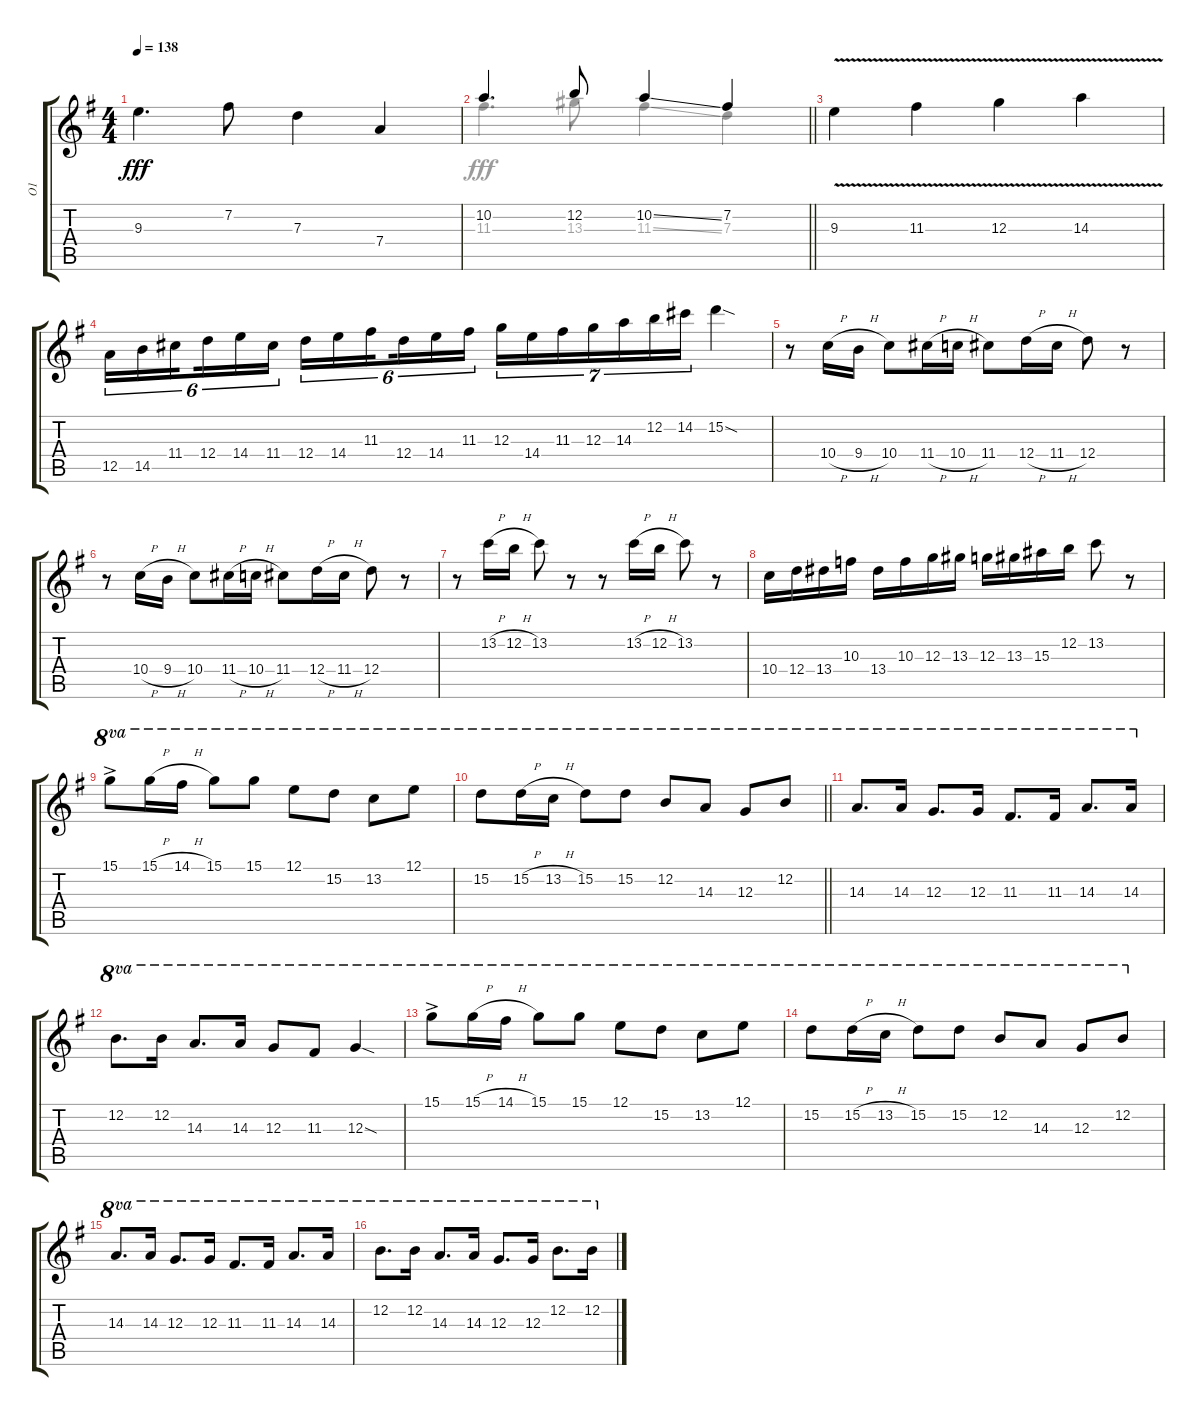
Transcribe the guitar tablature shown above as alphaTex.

\track ("O1" "O1") {instrument overdrivenguitar}
\staff {score tabs}
\tuning (E4 B3 G3 D3 A2 E2) {hide}
\voice
\ts (4 4)
\tempo 138
\clef g2
\ks g
9.3.4{d dy fff} 7.2.8 7.3.4 7.4.4 |
\barLineRight lightlight
10.2.4{d} 12.2.8 10.2{ss}.4 7.2.4 |
9.3{v}.4 11.3{v}.4 12.3{v}.4 14.3{v}.4 |
12.5.16{tu (6 4)} 14.5.16{tu (6 4)} 11.4.16{tu (6 4) beam splitsecondary} 12.4.16{tu (6 4)} 14.4.16{tu (6 4)} 11.4.16{tu (6 4)} 12.4.16{tu (6 4)} 14.4.16{tu (6 4)} 11.3.16{tu (6 4) beam splitsecondary} 12.4.16{tu (6 4)} 14.4.16{tu (6 4)} 11.3.16{tu (6 4)} 12.3.16{tu (7 4)} 14.4.16{tu (7 4)} 11.3.16{tu (7 4)} 12.3.16{tu (7 4)} 14.3.16{tu (7 4)} 12.2.16{tu (7 4)} 14.2.16{tu (7 4)} 15.2{sod}.4 |
r.8 10.4{h}.16 9.4{h}.16 10.4.8 11.4{h}.16 10.4{h}.16 11.4.8 12.4{h}.16 11.4{h}.16 12.4.8 r.8 |
r.8 10.4{h}.16 9.4{h}.16 10.4.8 11.4{h}.16 10.4{h}.16 11.4.8 12.4{h}.16 11.4{h}.16 12.4.8 r.8 |
r.8 13.2{h}.16 12.2{h}.16 13.2.8 r.8 r.8 13.2{h}.16 12.2{h}.16 13.2.8 r.8 |
10.4.16 12.4.16 13.4.16 10.3.16 13.4.16 10.3.16 12.3.16 13.3.16 12.3.16 13.3.16 15.3.16 12.2.16 13.2.8 r.8 |
15.1{ac}.8{ot 8va} 15.1{h}.16{ot 8va} 14.1{h}.16{ot 8va} 15.1.8{ot 8va} 15.1.8{ot 8va} 12.1.8{ot 8va} 15.2.8{ot 8va} 13.2.8{ot 8va} 12.1.8{ot 8va} |
\barLineRight lightlight
15.2.8{ot 8va} 15.2{h}.16{ot 8va} 13.2{h}.16{ot 8va} 15.2.8{ot 8va} 15.2.8{ot 8va} 12.2.8{ot 8va} 14.3.8{ot 8va} 12.3.8{ot 8va} 12.2.8{ot 8va} |
14.3.8{d ot 8va} 14.3.16{ot 8va} 12.3.8{d ot 8va} 12.3.16{ot 8va} 11.3.8{d ot 8va} 11.3.16{ot 8va} 14.3.8{d ot 8va} 14.3.16{ot 8va} |
12.2.8{d ot 8va} 12.2.16{ot 8va} 14.3.8{d ot 8va} 14.3.16{ot 8va} 12.3.8{ot 8va} 11.3.8{ot 8va} 12.3{sod}.4{ot 8va} |
15.1{ac}.8{ot 8va} 15.1{h}.16{ot 8va} 14.1{h}.16{ot 8va} 15.1.8{ot 8va} 15.1.8{ot 8va} 12.1.8{ot 8va} 15.2.8{ot 8va} 13.2.8{ot 8va} 12.1.8{ot 8va} |
15.2.8{ot 8va} 15.2{h}.16{ot 8va} 13.2{h}.16{ot 8va} 15.2.8{ot 8va} 15.2.8{ot 8va} 12.2.8{ot 8va} 14.3.8{ot 8va} 12.3.8{ot 8va} 12.2.8{ot 8va} |
14.3.8{d ot 8va} 14.3.16{ot 8va} 12.3.8{d ot 8va} 12.3.16{ot 8va} 11.3.8{d ot 8va} 11.3.16{ot 8va} 14.3.8{d ot 8va} 14.3.16{ot 8va} |
12.2.8{d ot 8va} 12.2.16{ot 8va} 14.3.8{d ot 8va} 14.3.16{ot 8va} 12.3.8{d ot 8va} 12.3.16{ot 8va} 12.2.8{d ot 8va} 12.2.16{ot 8va}
\voice
\clef g2
\ottava regular
\simile none
\ks g
|
\barLineRight lightlight
11.3.4{d} 13.3.8 11.3{ss}.4 7.3.4 |
|
|
|
|
|
|
|
\barLineRight lightlight
|
|
|
|
|
|
